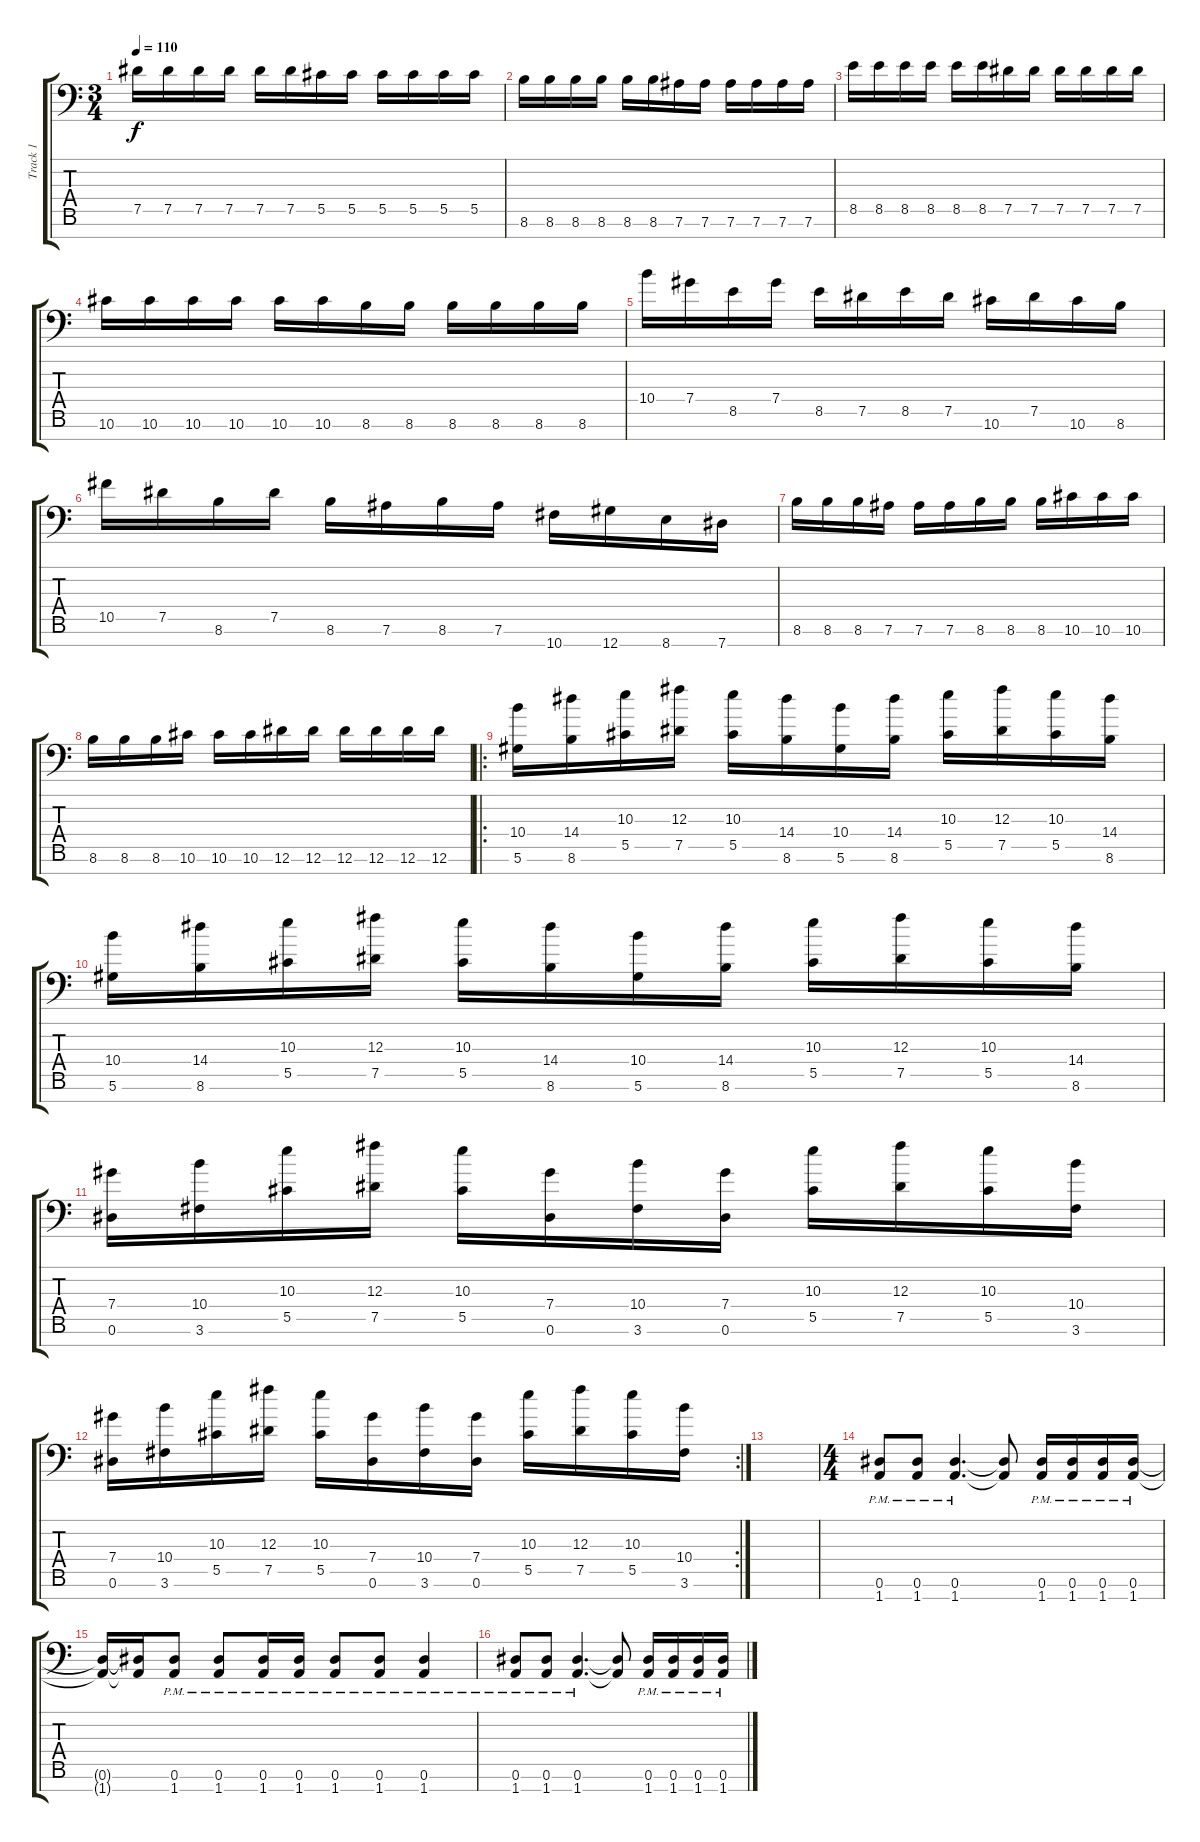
\track ("Track 1" "Track 1") {instrument distortionguitar}
\staff {score tabs}
\tuning (Eb4 Bb3 Gb3 Db3 Ab2 Eb2 Ab1) {hide}
\ts (3 4)
\tempo 110
\clef f4
\ks c
7.5.16{dy f} 7.5.16 7.5.16 7.5.16 7.5.16 7.5.16 5.5.16 5.5.16 5.5.16 5.5.16 5.5.16 5.5.16 |
8.6.16 8.6.16 8.6.16 8.6.16 8.6.16 8.6.16 7.6.16 7.6.16 7.6.16 7.6.16 7.6.16 7.6.16 |
8.5.16 8.5.16 8.5.16 8.5.16 8.5.16 8.5.16 7.5.16 7.5.16 7.5.16 7.5.16 7.5.16 7.5.16 |
10.6.16 10.6.16 10.6.16 10.6.16 10.6.16 10.6.16 8.6.16 8.6.16 8.6.16 8.6.16 8.6.16 8.6.16 |
10.4.16 7.4.16 8.5.16 7.4.16 8.5.16 7.5.16 8.5.16 7.5.16 10.6.16 7.5.16 10.6.16 8.6.16 |
10.5.16 7.5.16 8.6.16 7.5.16 8.6.16 7.6.16 8.6.16 7.6.16 10.7.16 12.7.16 8.7.16 7.7.16 |
8.6.16 8.6.16 8.6.16 7.6.16 7.6.16 7.6.16 8.6.16 8.6.16 8.6.16 10.6.16 10.6.16 10.6.16 |
8.6.16 8.6.16 8.6.16 10.6.16 10.6.16 10.6.16 12.6.16 12.6.16 12.6.16 12.6.16 12.6.16 12.6.16 |
\ro
(10.4 5.6).16 (14.4 8.6).16 (10.3 5.5).16 (12.3 7.5).16 (10.3 5.5).16 (14.4 8.6).16 (10.4 5.6).16 (14.4 8.6).16 (10.3 5.5).16 (12.3 7.5).16 (10.3 5.5).16 (14.4 8.6).16 |
(10.4 5.6).16 (14.4 8.6).16 (10.3 5.5).16 (12.3 7.5).16 (10.3 5.5).16 (14.4 8.6).16 (10.4 5.6).16 (14.4 8.6).16 (10.3 5.5).16 (12.3 7.5).16 (10.3 5.5).16 (14.4 8.6).16 |
(7.4 0.6).16 (10.4 3.6).16 (10.3 5.5).16 (12.3 7.5).16 (10.3 5.5).16 (7.4 0.6).16 (10.4 3.6).16 (7.4 0.6).16 (10.3 5.5).16 (12.3 7.5).16 (10.3 5.5).16 (10.4 3.6).16 |
\rc 2
(7.4 0.6).16 (10.4 3.6).16 (10.3 5.5).16 (12.3 7.5).16 (10.3 5.5).16 (7.4 0.6).16 (10.4 3.6).16 (7.4 0.6).16 (10.3 5.5).16 (12.3 7.5).16 (10.3 5.5).16 (10.4 3.6).16 |
|
\ts (4 4)
(0.6{pm} 1.7{pm}).8 (0.6{pm} 1.7{pm}).8 (0.6{pm} 1.7{pm}).4{d} (0.6{t} 1.7{t}).8 (0.6{pm} 1.7{pm}).16 (0.6{pm} 1.7{pm}).16 (0.6{pm} 1.7{pm}).16 (0.6{pm} 1.7{pm}).16 |
(0.6{t} 1.7{t}).16 (0.6{t} 1.7{t}).16 (0.6{pm} 1.7{pm}).8 (0.6{pm} 1.7{pm}).8 (0.6{pm} 1.7{pm}).16 (0.6{pm} 1.7{pm}).16 (0.6{pm} 1.7{pm}).8 (0.6{pm} 1.7{pm}).8 (0.6{pm} 1.7{pm}).4 |
(0.6{pm} 1.7{pm}).8 (0.6{pm} 1.7{pm}).8 (0.6{pm} 1.7{pm}).4{d} (0.6{t} 1.7{t}).8 (0.6{pm} 1.7{pm}).16 (0.6{pm} 1.7{pm}).16 (0.6{pm} 1.7{pm}).16 (0.6{pm} 1.7{pm}).16
